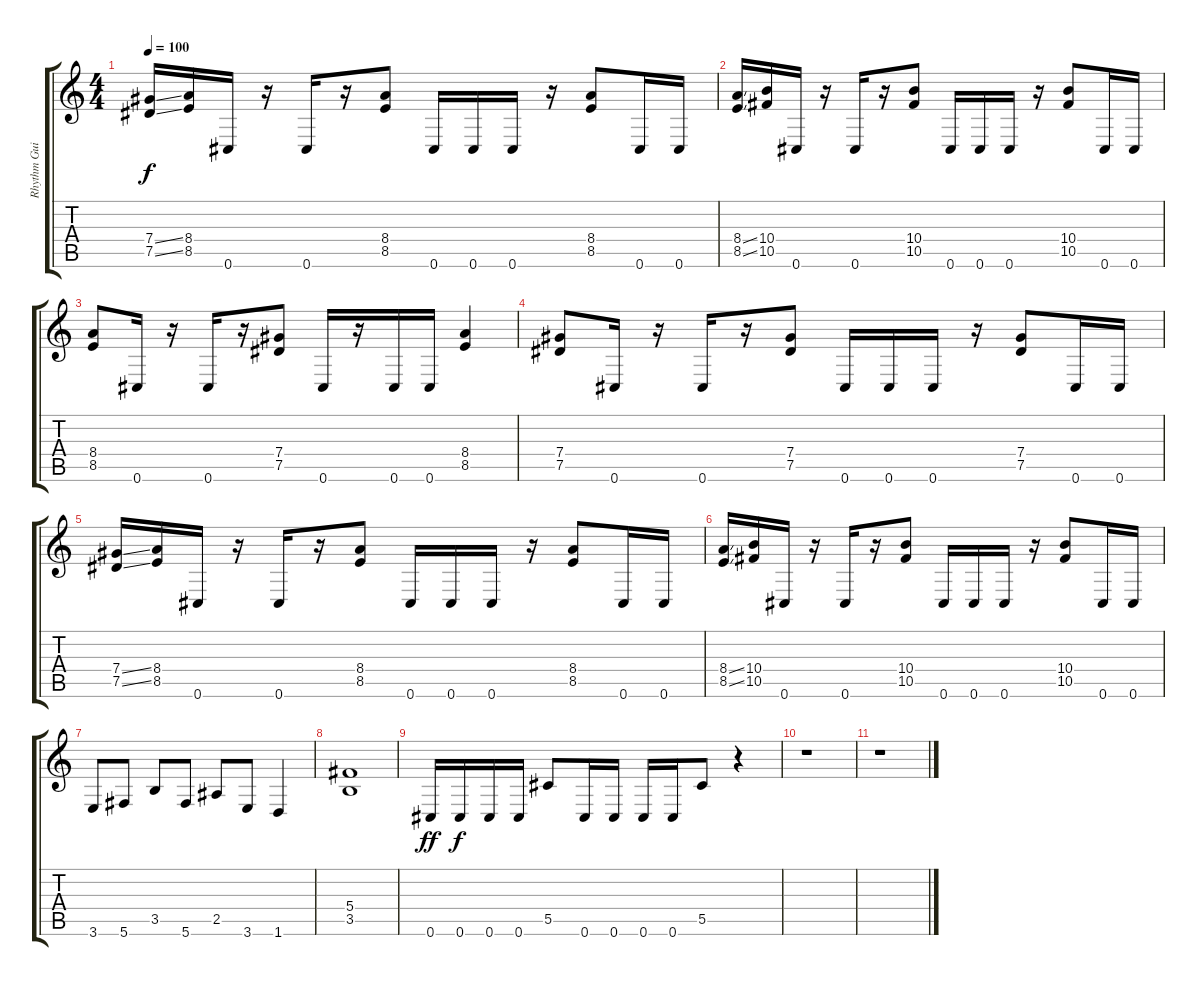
\track ("Rhythm Guitar" "Rhythm Gui") {instrument distortionguitar}
\staff {score tabs}
\tuning (Eb4 Bb3 Gb3 Db3 Ab2 Db2) {hide}
\ts (4 4)
\tempo 100
\clef g2
\ks c
(7.4{ss} 7.5{ss}).16{dy f} (8.4 8.5).16 0.6.16 r.16 0.6.16 r.16 (8.4 8.5).8 0.6.16 0.6.16 0.6.16 r.16 (8.4 8.5).8 0.6.16 0.6.16 |
(8.4{ss} 8.5{ss}).16 (10.4 10.5).16 0.6.16 r.16 0.6.16 r.16 (10.4 10.5).8 0.6.16 0.6.16 0.6.16 r.16 (10.4 10.5).8 0.6.16 0.6.16 |
(8.4 8.5).8 0.6.16 r.16 0.6.16 r.16 (7.4 7.5).8 0.6.16 r.16 0.6.16 0.6.16 (8.4 8.5).4 |
(7.4 7.5).8 0.6.16 r.16 0.6.16 r.16 (7.4 7.5).8 0.6.16 0.6.16 0.6.16 r.16 (7.4 7.5).8 0.6.16 0.6.16 |
(7.4{ss} 7.5{ss}).16 (8.4 8.5).16 0.6.16 r.16 0.6.16 r.16 (8.4 8.5).8 0.6.16 0.6.16 0.6.16 r.16 (8.4 8.5).8 0.6.16 0.6.16 |
(8.4{ss} 8.5{ss}).16 (10.4 10.5).16 0.6.16 r.16 0.6.16 r.16 (10.4 10.5).8 0.6.16 0.6.16 0.6.16 r.16 (10.4 10.5).8 0.6.16 0.6.16 |
3.6.8 5.6.8 3.5.8 5.6.8 2.5.8 3.6.8 1.6.4 |
(5.4 3.5).1 |
0.6.16{dy ff} 0.6.16{dy f} 0.6.16 0.6.16 5.5.8 0.6.16 0.6.16 0.6.16 0.6.16 5.5.8 r.4 |
r.1 |
r.1
